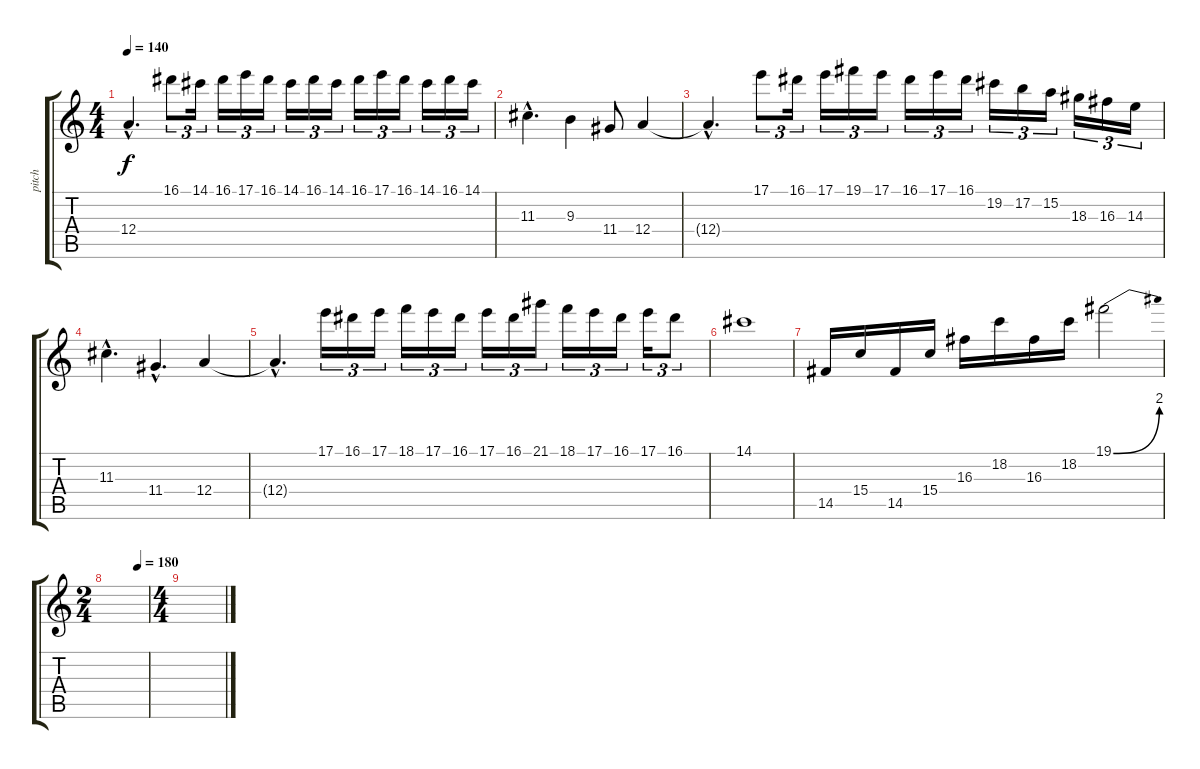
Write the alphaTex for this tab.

\track ("pitch" "pitch") {instrument distortionguitar}
\staff {score tabs}
\tuning (B3 Gb3 D3 A2 E2 B1) {hide}
\ts (4 4)
\tempo 140
\clef g2
\ks c
12.4{hac t}.4{d dy f} 16.1.8{tu (3 2)} 14.1.16{tu (3 2)} 16.1.16{tu (3 2)} 17.1.16{tu (3 2)} 16.1.16{tu (3 2)} 14.1.16{tu (3 2)} 16.1.16{tu (3 2)} 14.1.16{tu (3 2)} 16.1.16{tu (3 2)} 17.1.16{tu (3 2)} 16.1.16{tu (3 2)} 14.1.16{tu (3 2)} 16.1.16{tu (3 2)} 14.1.16{tu (3 2)} |
11.3{hac}.4{d} 9.3.4 11.4.8 12.4.4 |
12.4{hac t}.4{d} 17.1.8{tu (3 2)} 16.1.16{tu (3 2)} 17.1.16{tu (3 2)} 19.1.16{tu (3 2)} 17.1.16{tu (3 2)} 16.1.16{tu (3 2)} 17.1.16{tu (3 2)} 16.1.16{tu (3 2)} 19.2.16{tu (3 2)} 17.2.16{tu (3 2)} 15.2.16{tu (3 2)} 18.3.16{tu (3 2)} 16.3.16{tu (3 2)} 14.3.16{tu (3 2)} |
11.3{hac}.4{d} 11.4{hac}.4{d} 12.4.4 |
12.4{hac t}.4{d} 17.1.16{tu (3 2)} 16.1.16{tu (3 2)} 17.1.16{tu (3 2)} 18.1.16{tu (3 2)} 17.1.16{tu (3 2)} 16.1.16{tu (3 2)} 17.1.16{tu (3 2)} 16.1.16{tu (3 2)} 21.1.16{tu (3 2)} 18.1.16{tu (3 2)} 17.1.16{tu (3 2)} 16.1.16{tu (3 2)} 17.1.16{tu (3 2)} 16.1.8{tu (3 2)} |
14.1.1 |
14.5.16 15.4.16 14.5.16 15.4.16 16.3.16 18.2.16 16.3.16 18.2.16 19.1{be (bend 0 0 60 8)}.2 |
\ts (2 4)
\tempo (180 0.75)
|
\ts (4 4)
